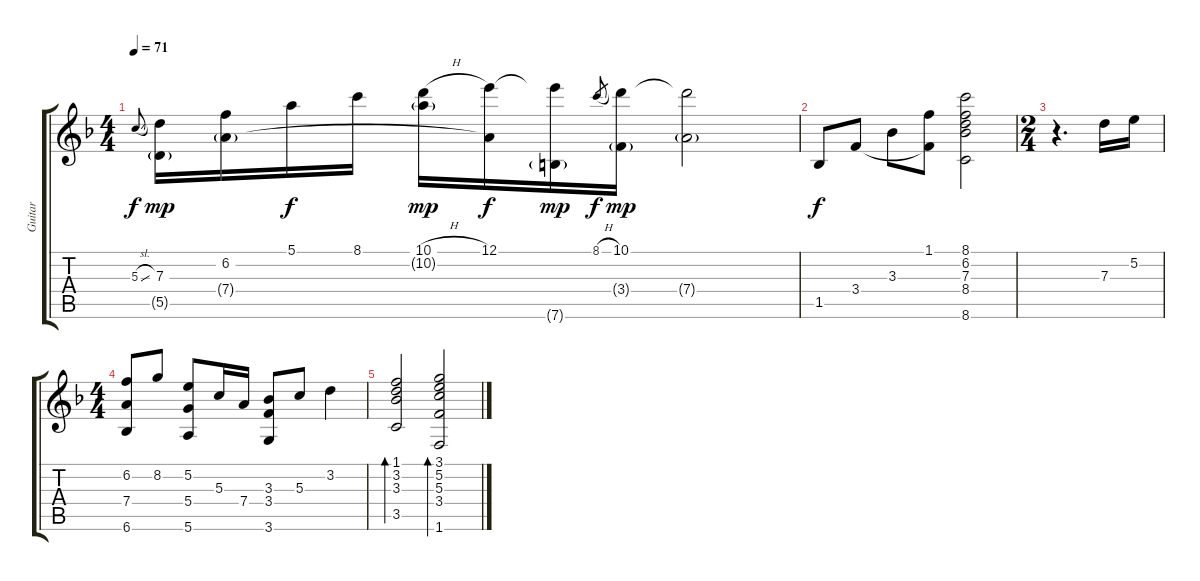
\track ("Guitar" "Guitar") {instrument acousticguitarsteel}
\staff {score tabs}
\tuning (E4 B3 G3 D3 A2 E2) {hide}
\ts (4 4)
\tempo 71
\clef g2
\ks f
5.3{sl}.8{gr onbeat dy f} (7.3 5.5{g}).16{dy mp} (6.2 7.4{g}).16 5.1.16{dy f} 8.1.16 (10.1{h} 10.2{g}).16{dy mp} (12.1 7.4{t}).16{dy f} (12.1{t} 7.6{g}).16{dy mp} 8.1{h}.8{gr dy f} (10.1 3.4{g}).16{dy mp} (10.1{t} 7.4{g}).2 |
1.5.8{dy f} 3.4.8 3.3.8 (1.1 3.4{t}).8 (8.1 6.2 7.3 8.4 8.6).2 |
\ts (2 4)
r.4{d} 7.3.16 5.2.16 |
\ts (4 4)
(6.2 7.4 6.6).8 8.2.8 (5.2 5.4 5.6).8 5.3.16 7.4.16 (3.3 3.4 3.6).8 5.3.8 3.2.4 |
(1.1 3.2 3.3 3.5).2{bd 120} (3.1 5.2 5.3 3.4 1.6).2{bd 480}
